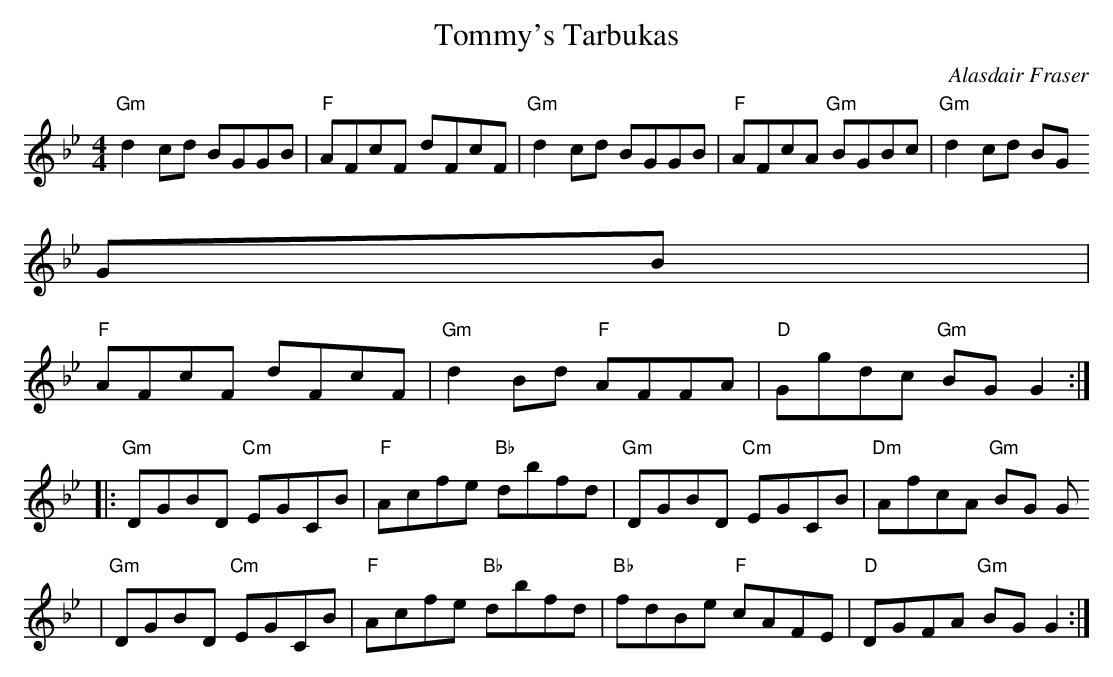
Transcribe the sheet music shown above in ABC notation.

X:1
T:Tommy's Tarbukas
M:4/4
L:1/8
C:Alasdair Fraser
K:Gm
"Gm"d2 cd BGGB|"F"AFcF dFcF|"Gm"d2 cd BGGB|"F"AFcA "Gm"BGBc|"Gm"d2 cd BG
GB|
"F"AFcF dFcF|"Gm"d2 Bd "F"AFFA|"D"Ggdc "Gm"BG G2:|
|:"Gm"DGBD "Cm"EGCB|"F"Acfe "Bb"dbfd|"Gm"DGBD "Cm"EGCB|"Dm"AfcA "Gm"BG G
2|
"Gm"DGBD "Cm"EGCB|"F"Acfe "Bb"dbfd|"Bb"fdBe "F"cAFE|"D"DG#FA "Gm"BG G2:|
